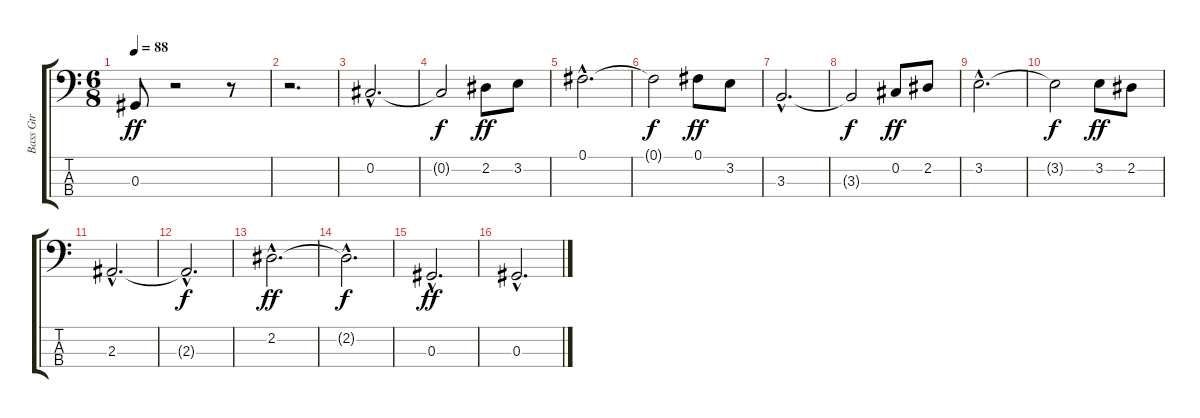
\track ("Bass Gtr            " "Bass Gtr  ") {instrument electricbassfinger}
\staff {score tabs}
\tuning (Gb2 Db2 Ab1 Eb1) {hide}
\ts (6 8)
\tempo 88
\clef f4
\ks c
0.3.8{dy ff} r.2 r.8 |
r.2{d} |
0.2{hac}.2{d} |
0.2{t}.2{dy f} 2.2.8{dy ff} 3.2.8 |
0.1{hac}.2{d} |
0.1{t}.2{dy f} 0.1.8{dy ff} 3.2.8 |
3.3{hac}.2{d} |
3.3{t}.2{dy f} 0.2.8{dy ff} 2.2.8 |
3.2{hac}.2{d} |
3.2{t}.2{dy f} 3.2.8{dy ff} 2.2.8 |
2.3{hac}.2{d} |
2.3{hac t}.2{d dy f} |
2.2{hac}.2{d dy ff} |
2.2{hac t}.2{d dy f} |
0.3{hac}.2{d dy ff} |
0.3{hac}.2{d}
